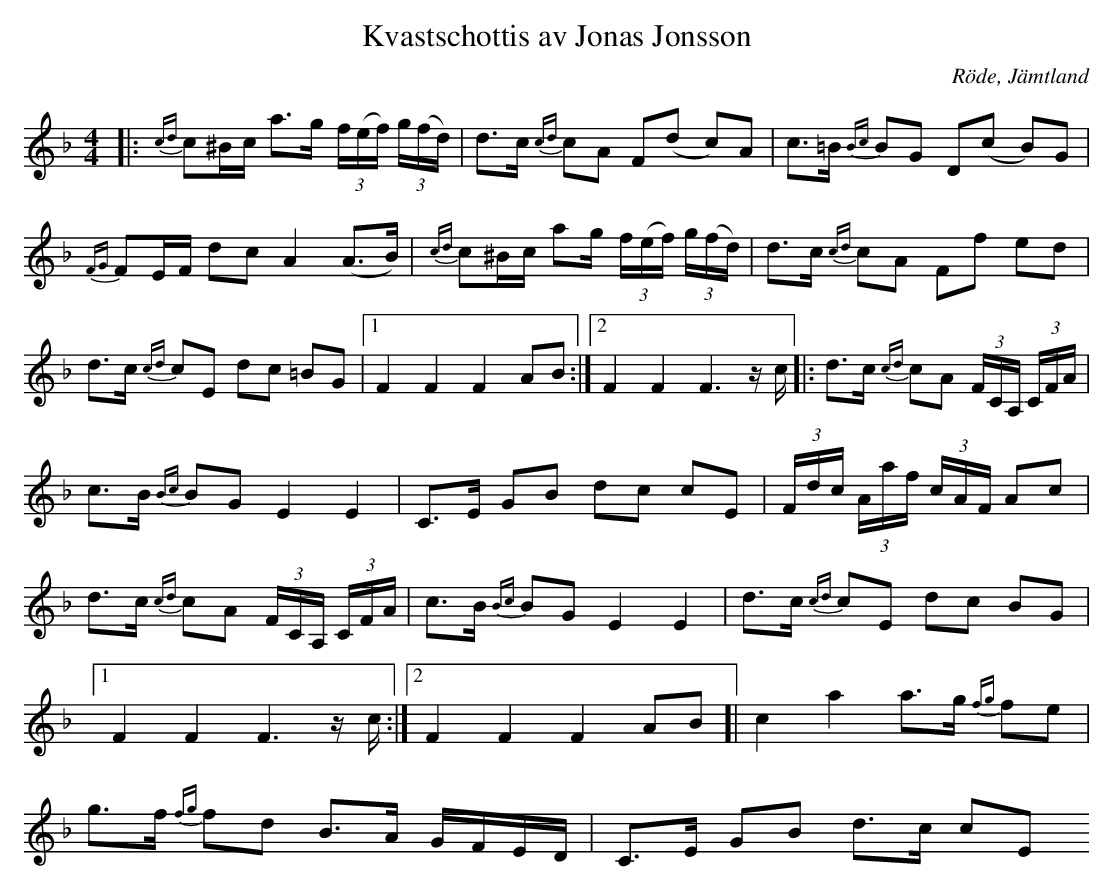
X:1
T:Kvastschottis av Jonas Jonsson
O:Röde, Jämtland
M:4/4
L:1/16
K:F
|: {cd}c2^Bc a2>g2 (3f(ef) (3g(fd) | d2>c2 {cd}c2A2 F2(d2- c2)A2 | c2>=B2 {Bc}B2G2 D2(c2- B2)G2 | {FG}F2EF d2c2 A4 (A2>B2) | {cd}c2^Bc a2g (3f(ef) (3g(fd) | d2>c2 {cd}c2A2 F2f2 e2d2 | d2>c2 {cd}c2E2 d2c2 =B2G2 |1 F4 F4 F4 A2B2 :|2 F4 F4 F4> z2c ]|: d2>c2 {cd}c2A2 (3FCA, (3CFA | c2>B2 {Bc}B2G2 E4 E4 | C2>E2 G2B2 d2c2 c2E2 | (3Fdc (3Aaf (3cAF A2c2 | d2>c2 {cd}c2A2 (3FCA, (3CFA | c2>B2 {Bc}B2G2 E4 E4 | d2>c2 {cd}c2E2 d2c2 B2G2 |1 F4 F4 F4> z2c :|2 F4 F4 F4 A2B2 ]| c4 a4 a2>g2 {fg}f2e2 | g2>f2 {fg}f2d2 B2>A2 GFED | C2,>E2 G2B2 d2>c2 c2E2 +D.C|
